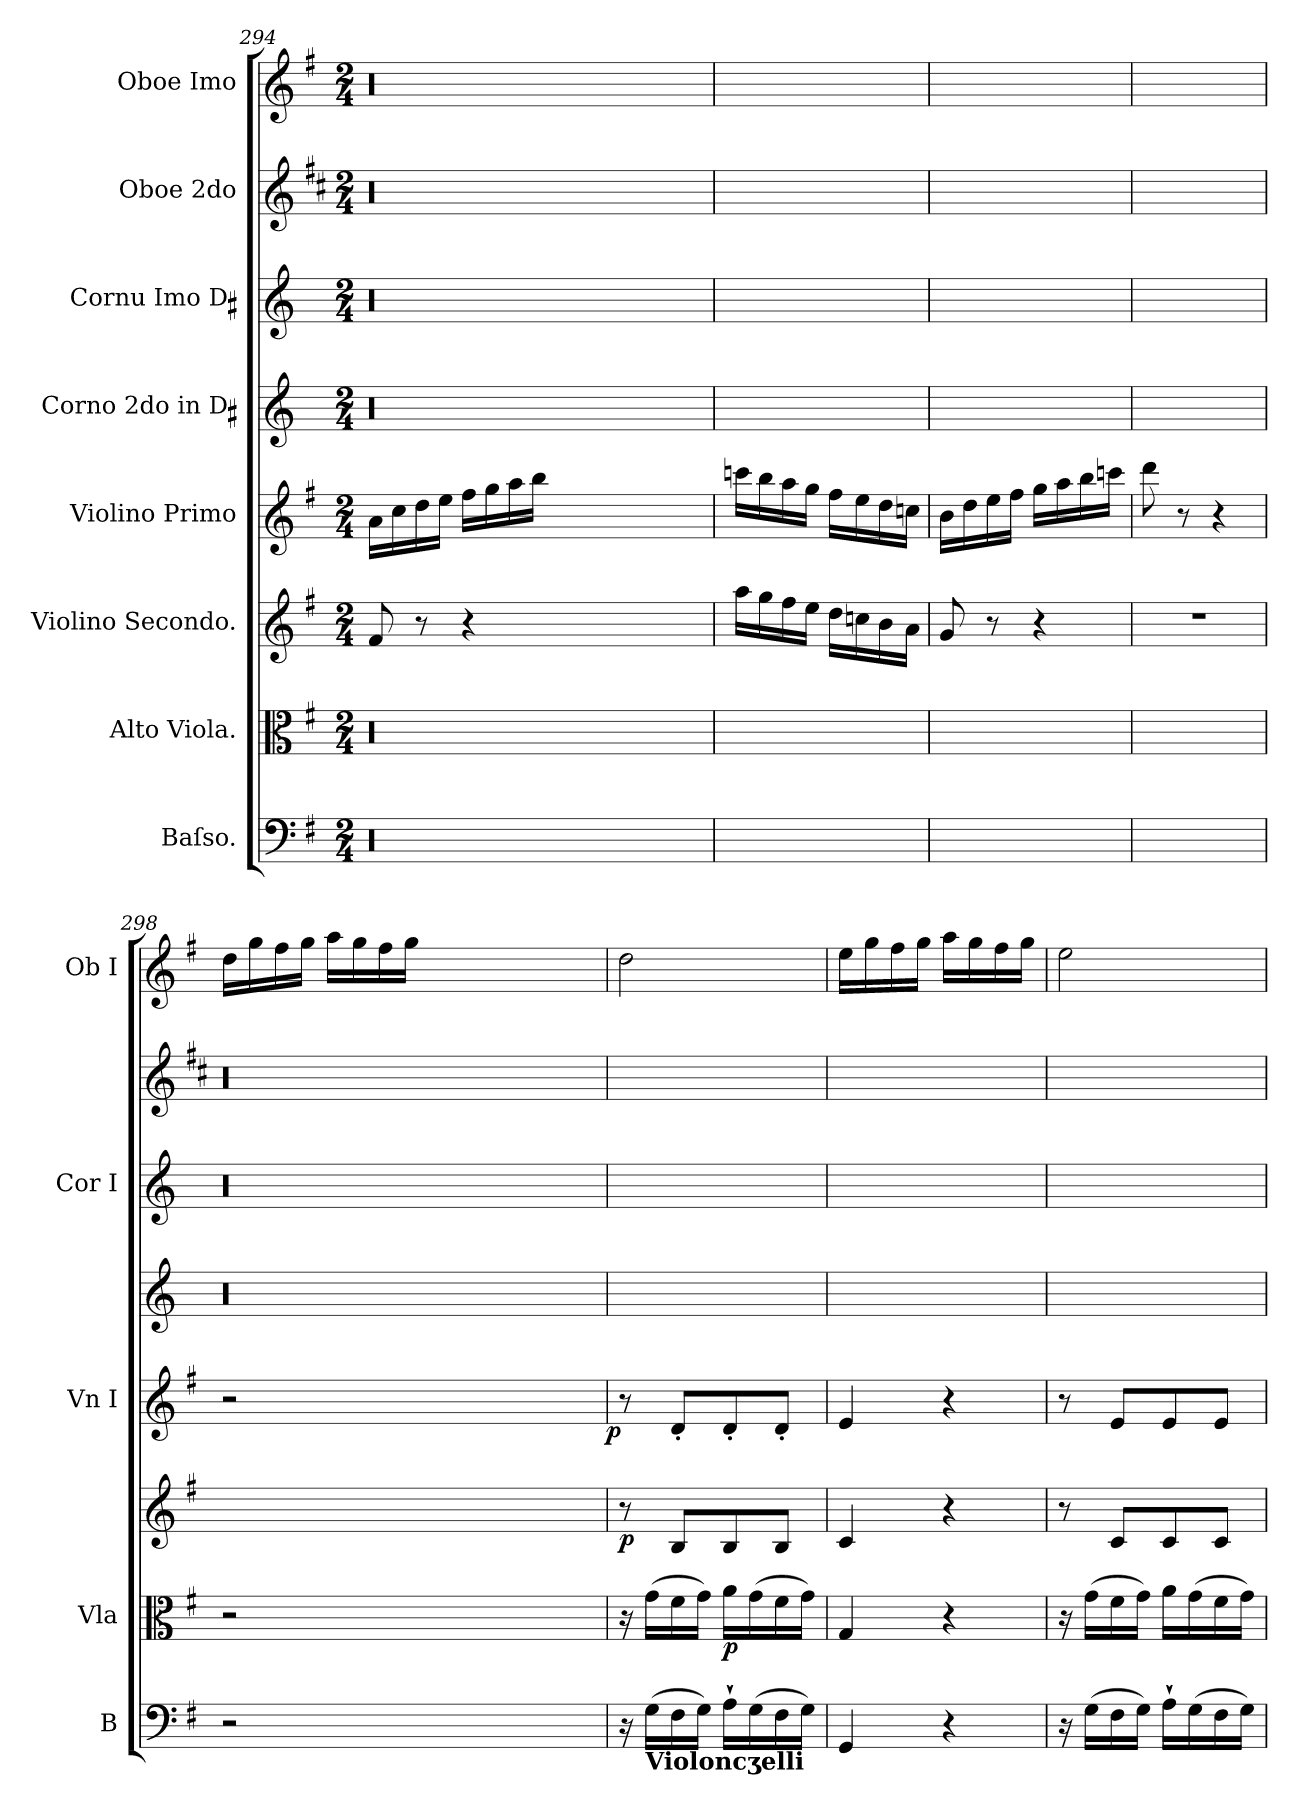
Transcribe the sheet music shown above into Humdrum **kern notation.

**kern	**kern	**dynam	**kern	**dynam	**kern	**dynam	**kern	**kern	**kern	**kern
*part8	*part7	*part7	*part6	*part6	*part5	*part5	*part4	*part3	*part2	*part1
*staff8	*staff7	*staff7	*staff6	*staff6	*staff5	*staff5	*staff4	*staff3	*staff2	*staff1
*I"Baſso.	*I"Alto Viola.	*	*I"Violino Secondo.	*	*I"Violino Primo	*	*I"Corno 2do in D#	*I"Cornu Imo D#	*I"Oboe 2do	*I"Oboe Imo
*I'B	*I'Vla	*	*	*	*I'Vn I	*	*	*I'Cor I	*	*I'Ob I
*clefF4	*clefC3	*	*clefG2	*	*clefG2	*	*clefG2	*clefG2	*clefG2	*clefG2
*	*	*	*	*	*	*	*ITrd-1c-2	*ITrd-1c-2	*	*
*k[f#]	*k[f#]	*	*k[f#]	*	*k[f#]	*	*k[f#c#]	*k[f#c#]	*k[f#c#]	*k[f#]
*G:	*G:	*	*G:	*	*G:	*	*D:	*D:	*D:	*G:
*M2/4	*M2/4	*	*M2/4	*	*M2/4	*	*M2/4	*M2/4	*M2/4	*M2/4
=294	=294	=294	=294	=294	=294	=294	=294	=294	=294	=294
!LO:N:vis=00	!LO:N:vis=00	!	!	!	!	!	!LO:N:vis=00	!LO:N:vis=00	!LO:N:vis=00	!LO:N:vis=00
0r	0r	.	8f#/	.	16a\LL	.	0r	0r	0r	0r
.	.	.	.	.	16cc\	.	.	.	.	.
.	.	.	8r	.	16dd\	.	.	.	.	.
.	.	.	.	.	16ee\JJ	.	.	.	.	.
.	.	.	4r	.	16ff#\LL	.	.	.	.	.
.	.	.	.	.	16gg\	.	.	.	.	.
.	.	.	.	.	16aa\	.	.	.	.	.
.	.	.	.	.	16bb\JJ	.	.	.	.	.
.	.	.	1.ryy	.	1.ryy	.	.	.	.	.
=295	=295	=295	=295	=295	=295	=295	=295	=295	=295	=295
2ryy	2ryy	.	16aa\LL	.	16cccn\LL	.	2ryy	2ryy	2ryy	2ryy
.	.	.	16gg\	.	16bb\	.	.	.	.	.
.	.	.	16ff#\	.	16aa\	.	.	.	.	.
.	.	.	16ee\JJ	.	16gg\JJ	.	.	.	.	.
.	.	.	16dd\LL	.	16ff#\LL	.	.	.	.	.
.	.	.	16ccn\	.	16ee\	.	.	.	.	.
.	.	.	16b\	.	16dd\	.	.	.	.	.
.	.	.	16a\JJ	.	16ccn\JJ	.	.	.	.	.
=296	=296	=296	=296	=296	=296	=296	=296	=296	=296	=296
2ryy	2ryy	.	8g/	.	16b\LL	.	2ryy	2ryy	2ryy	2ryy
.	.	.	.	.	16dd\	.	.	.	.	.
.	.	.	8r	.	16ee\	.	.	.	.	.
.	.	.	.	.	16ff#\JJ	.	.	.	.	.
.	.	.	4r	.	16gg\LL	.	.	.	.	.
.	.	.	.	.	16aa\	.	.	.	.	.
.	.	.	.	.	16bb\	.	.	.	.	.
.	.	.	.	.	16cccn\JJ	.	.	.	.	.
=297	=297	=297	=297	=297	=297	=297	=297	=297	=297	=297
!	!	!	!LO:N:vis=0	!	!	!	!	!	!	!
2ryy	2ryy	.	2r	.	8ddd\	.	2ryy	2ryy	2ryy	2ryy
.	.	.	.	.	8r	.	.	.	.	.
.	.	.	.	.	4r	.	.	.	.	.
=298	=298	=298	=298	=298	=298	=298	=298	=298	=298	=298
!	!	!	!	!	!	!	!LO:N:vis=00	!LO:N:vis=00	!LO:N:vis=00	!
2r	2r	.	0ryy	.	2r	.	0r	0r	0r	16dd\LL
.	.	.	.	.	.	.	.	.	.	16gg\
.	.	.	.	.	.	.	.	.	.	16ff#\
.	.	.	.	.	.	.	.	.	.	16gg\JJ
.	.	.	.	.	.	.	.	.	.	16aa\LL
.	.	.	.	.	.	.	.	.	.	16gg\
.	.	.	.	.	.	.	.	.	.	16ff#\
.	.	.	.	.	.	.	.	.	.	16gg\JJ
1.ryy	1.ryy	.	.	.	1.ryy	.	.	.	.	1.ryy
=299	=299	=299	=299	=299	=299	=299	=299	=299	=299	=299
!	!	!	!	!	!	!LO:DY:rj	!	!	!	!
16r	16r	.	8r	p	8r	p	2ryy	2ryy	2ryy	2dd\
!LO:TX:b:B:t=Violoncʒelli	!	!	!	!	!	!	!	!	!	!
(16G\LL	(16g\LL	.	.	.	.	.	.	.	.	.
16F#\	16f#\	.	8B/L	.	8d'/L	.	.	.	.	.
16G\JJ)	16g\JJ)	.	.	.	.	.	.	.	.	.
16A`\LL	16a\LL	p	8B/	.	8d'/	.	.	.	.	.
(16G\	(16g\	.	.	.	.	.	.	.	.	.
16F#\	16f#\	.	8B/J	.	8d'/J	.	.	.	.	.
16G\JJ)	16g\JJ)	.	.	.	.	.	.	.	.	.
=300	=300	=300	=300	=300	=300	=300	=300	=300	=300	=300
4GG/	4G/	.	4c/	.	4e/	.	2ryy	2ryy	2ryy	16ee\LL
.	.	.	.	.	.	.	.	.	.	16gg\
.	.	.	.	.	.	.	.	.	.	16ff#\
.	.	.	.	.	.	.	.	.	.	16gg\JJ
4r	4r	.	4r	.	4r	.	.	.	.	16aa\LL
.	.	.	.	.	.	.	.	.	.	16gg\
.	.	.	.	.	.	.	.	.	.	16ff#\
.	.	.	.	.	.	.	.	.	.	16gg\JJ
=301	=301	=301	=301	=301	=301	=301	=301	=301	=301	=301
16r	16r	.	8r	.	8r	.	2ryy	2ryy	2ryy	2ee\
(16G\LL	(16g\LL	.	.	.	.	.	.	.	.	.
16F#\	16f#\	.	8c/L	.	8e/L	.	.	.	.	.
16G\JJ)	16g\JJ)	.	.	.	.	.	.	.	.	.
16A`\LL	16a\LL	.	8c/	.	8e/	.	.	.	.	.
(16G\	(16g\	.	.	.	.	.	.	.	.	.
16F#\	16f#\	.	8c/J	.	8e/J	.	.	.	.	.
16G\JJ)	16g\JJ)	.	.	.	.	.	.	.	.	.
=	=	=	=	=	=	=	=	=	=	=
*-	*-	*-	*-	*-	*-	*-	*-	*-	*-	*-
